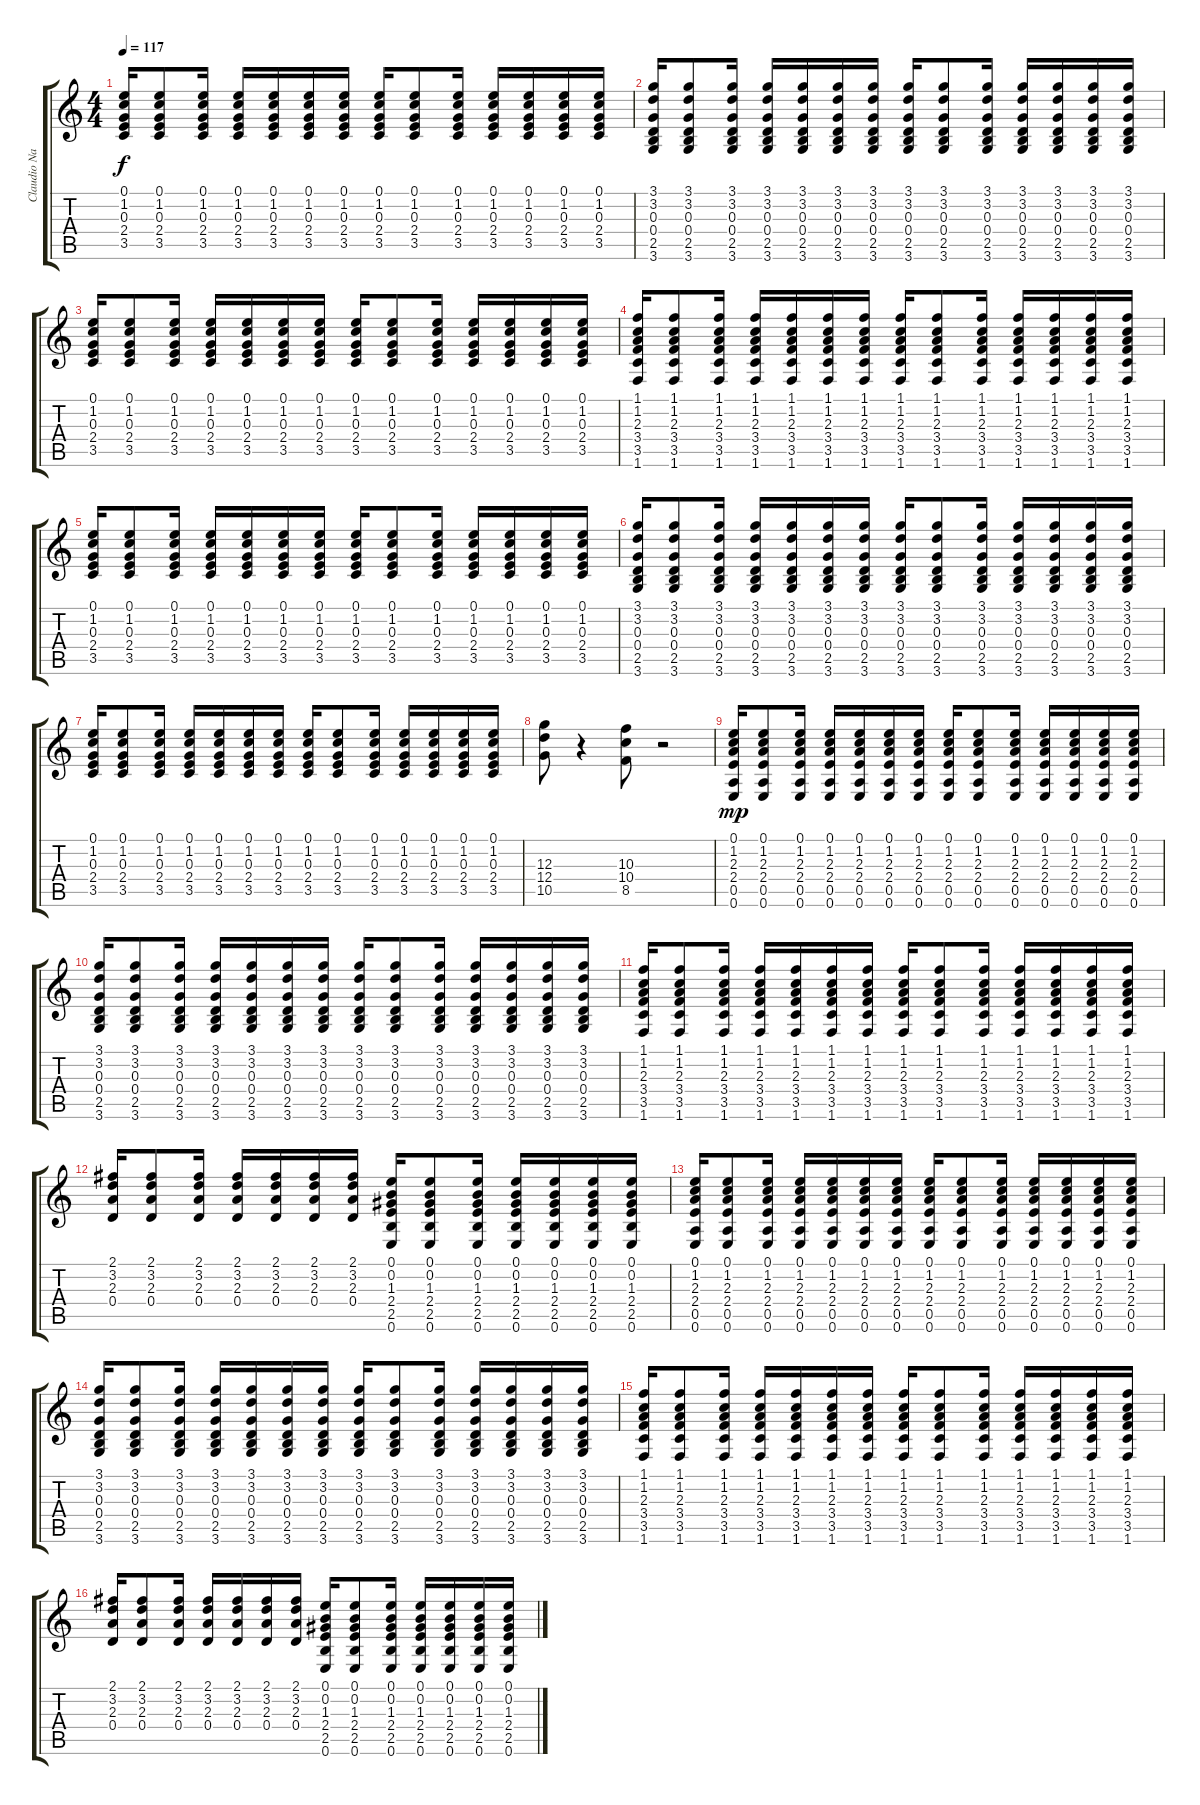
\track ("Claudio Narea" "Claudio Na") {instrument acousticguitarnylon}
\staff {score tabs}
\tuning (E4 B3 G3 D3 A2 E2) {hide}
\ts (4 4)
\tempo 117
\clef g2
\ks c
(0.1 1.2 0.3 2.4 3.5).16{dy f} (0.1 1.2 0.3 2.4 3.5).8 (0.1 1.2 0.3 2.4 3.5).16 (0.1 1.2 0.3 2.4 3.5).16 (0.1 1.2 0.3 2.4 3.5).16 (0.1 1.2 0.3 2.4 3.5).16 (0.1 1.2 0.3 2.4 3.5).16 (0.1 1.2 0.3 2.4 3.5).16 (0.1 1.2 0.3 2.4 3.5).8 (0.1 1.2 0.3 2.4 3.5).16 (0.1 1.2 0.3 2.4 3.5).16 (0.1 1.2 0.3 2.4 3.5).16 (0.1 1.2 0.3 2.4 3.5).16 (0.1 1.2 0.3 2.4 3.5).16 |
(3.1 3.2 0.3 0.4 2.5 3.6).16 (3.1 3.2 0.3 0.4 2.5 3.6).8 (3.1 3.2 0.3 0.4 2.5 3.6).16 (3.1 3.2 0.3 0.4 2.5 3.6).16 (3.1 3.2 0.3 0.4 2.5 3.6).16 (3.1 3.2 0.3 0.4 2.5 3.6).16 (3.1 3.2 0.3 0.4 2.5 3.6).16 (3.1 3.2 0.3 0.4 2.5 3.6).16 (3.1 3.2 0.3 0.4 2.5 3.6).8 (3.1 3.2 0.3 0.4 2.5 3.6).16 (3.1 3.2 0.3 0.4 2.5 3.6).16 (3.1 3.2 0.3 0.4 2.5 3.6).16 (3.1 3.2 0.3 0.4 2.5 3.6).16 (3.1 3.2 0.3 0.4 2.5 3.6).16 |
(0.1 1.2 0.3 2.4 3.5).16 (0.1 1.2 0.3 2.4 3.5).8 (0.1 1.2 0.3 2.4 3.5).16 (0.1 1.2 0.3 2.4 3.5).16 (0.1 1.2 0.3 2.4 3.5).16 (0.1 1.2 0.3 2.4 3.5).16 (0.1 1.2 0.3 2.4 3.5).16 (0.1 1.2 0.3 2.4 3.5).16 (0.1 1.2 0.3 2.4 3.5).8 (0.1 1.2 0.3 2.4 3.5).16 (0.1 1.2 0.3 2.4 3.5).16 (0.1 1.2 0.3 2.4 3.5).16 (0.1 1.2 0.3 2.4 3.5).16 (0.1 1.2 0.3 2.4 3.5).16 |
(1.1 1.2 2.3 3.4 3.5 1.6).16 (1.1 1.2 2.3 3.4 3.5 1.6).8 (1.1 1.2 2.3 3.4 3.5 1.6).16 (1.1 1.2 2.3 3.4 3.5 1.6).16 (1.1 1.2 2.3 3.4 3.5 1.6).16 (1.1 1.2 2.3 3.4 3.5 1.6).16 (1.1 1.2 2.3 3.4 3.5 1.6).16 (1.1 1.2 2.3 3.4 3.5 1.6).16 (1.1 1.2 2.3 3.4 3.5 1.6).8 (1.1 1.2 2.3 3.4 3.5 1.6).16 (1.1 1.2 2.3 3.4 3.5 1.6).16 (1.1 1.2 2.3 3.4 3.5 1.6).16 (1.1 1.2 2.3 3.4 3.5 1.6).16 (1.1 1.2 2.3 3.4 3.5 1.6).16 |
(0.1 1.2 0.3 2.4 3.5).16 (0.1 1.2 0.3 2.4 3.5).8 (0.1 1.2 0.3 2.4 3.5).16 (0.1 1.2 0.3 2.4 3.5).16 (0.1 1.2 0.3 2.4 3.5).16 (0.1 1.2 0.3 2.4 3.5).16 (0.1 1.2 0.3 2.4 3.5).16 (0.1 1.2 0.3 2.4 3.5).16 (0.1 1.2 0.3 2.4 3.5).8 (0.1 1.2 0.3 2.4 3.5).16 (0.1 1.2 0.3 2.4 3.5).16 (0.1 1.2 0.3 2.4 3.5).16 (0.1 1.2 0.3 2.4 3.5).16 (0.1 1.2 0.3 2.4 3.5).16 |
(3.1 3.2 0.3 0.4 2.5 3.6).16 (3.1 3.2 0.3 0.4 2.5 3.6).8 (3.1 3.2 0.3 0.4 2.5 3.6).16 (3.1 3.2 0.3 0.4 2.5 3.6).16 (3.1 3.2 0.3 0.4 2.5 3.6).16 (3.1 3.2 0.3 0.4 2.5 3.6).16 (3.1 3.2 0.3 0.4 2.5 3.6).16 (3.1 3.2 0.3 0.4 2.5 3.6).16 (3.1 3.2 0.3 0.4 2.5 3.6).8 (3.1 3.2 0.3 0.4 2.5 3.6).16 (3.1 3.2 0.3 0.4 2.5 3.6).16 (3.1 3.2 0.3 0.4 2.5 3.6).16 (3.1 3.2 0.3 0.4 2.5 3.6).16 (3.1 3.2 0.3 0.4 2.5 3.6).16 |
(0.1 1.2 0.3 2.4 3.5).16 (0.1 1.2 0.3 2.4 3.5).8 (0.1 1.2 0.3 2.4 3.5).16 (0.1 1.2 0.3 2.4 3.5).16 (0.1 1.2 0.3 2.4 3.5).16 (0.1 1.2 0.3 2.4 3.5).16 (0.1 1.2 0.3 2.4 3.5).16 (0.1 1.2 0.3 2.4 3.5).16 (0.1 1.2 0.3 2.4 3.5).8 (0.1 1.2 0.3 2.4 3.5).16 (0.1 1.2 0.3 2.4 3.5).16 (0.1 1.2 0.3 2.4 3.5).16 (0.1 1.2 0.3 2.4 3.5).16 (0.1 1.2 0.3 2.4 3.5).16 |
(12.3 12.4 10.5).8 r.4 (10.3 10.4 8.5).8 r.2 |
(0.1 1.2 2.3 2.4 0.5 0.6).16{dy mp} (0.1 1.2 2.3 2.4 0.5 0.6).8 (0.1 1.2 2.3 2.4 0.5 0.6).16 (0.1 1.2 2.3 2.4 0.5 0.6).16 (0.1 1.2 2.3 2.4 0.5 0.6).16 (0.1 1.2 2.3 2.4 0.5 0.6).16 (0.1 1.2 2.3 2.4 0.5 0.6).16 (0.1 1.2 2.3 2.4 0.5 0.6).16 (0.1 1.2 2.3 2.4 0.5 0.6).8 (0.1 1.2 2.3 2.4 0.5 0.6).16 (0.1 1.2 2.3 2.4 0.5 0.6).16 (0.1 1.2 2.3 2.4 0.5 0.6).16 (0.1 1.2 2.3 2.4 0.5 0.6).16 (0.1 1.2 2.3 2.4 0.5 0.6).16 |
(3.1 3.2 0.3 0.4 2.5 3.6).16 (3.1 3.2 0.3 0.4 2.5 3.6).8 (3.1 3.2 0.3 0.4 2.5 3.6).16 (3.1 3.2 0.3 0.4 2.5 3.6).16 (3.1 3.2 0.3 0.4 2.5 3.6).16 (3.1 3.2 0.3 0.4 2.5 3.6).16 (3.1 3.2 0.3 0.4 2.5 3.6).16 (3.1 3.2 0.3 0.4 2.5 3.6).16 (3.1 3.2 0.3 0.4 2.5 3.6).8 (3.1 3.2 0.3 0.4 2.5 3.6).16 (3.1 3.2 0.3 0.4 2.5 3.6).16 (3.1 3.2 0.3 0.4 2.5 3.6).16 (3.1 3.2 0.3 0.4 2.5 3.6).16 (3.1 3.2 0.3 0.4 2.5 3.6).16 |
(1.1 1.2 2.3 3.4 3.5 1.6).16 (1.1 1.2 2.3 3.4 3.5 1.6).8 (1.1 1.2 2.3 3.4 3.5 1.6).16 (1.1 1.2 2.3 3.4 3.5 1.6).16 (1.1 1.2 2.3 3.4 3.5 1.6).16 (1.1 1.2 2.3 3.4 3.5 1.6).16 (1.1 1.2 2.3 3.4 3.5 1.6).16 (1.1 1.2 2.3 3.4 3.5 1.6).16 (1.1 1.2 2.3 3.4 3.5 1.6).8 (1.1 1.2 2.3 3.4 3.5 1.6).16 (1.1 1.2 2.3 3.4 3.5 1.6).16 (1.1 1.2 2.3 3.4 3.5 1.6).16 (1.1 1.2 2.3 3.4 3.5 1.6).16 (1.1 1.2 2.3 3.4 3.5 1.6).16 |
(2.1 3.2 2.3 0.4).16 (2.1 3.2 2.3 0.4).8 (2.1 3.2 2.3 0.4).16 (2.1 3.2 2.3 0.4).16 (2.1 3.2 2.3 0.4).16 (2.1 3.2 2.3 0.4).16 (2.1 3.2 2.3 0.4).16 (0.1 0.2 1.3 2.4 2.5 0.6).16 (0.1 0.2 1.3 2.4 2.5 0.6).8 (0.1 0.2 1.3 2.4 2.5 0.6).16 (0.1 0.2 1.3 2.4 2.5 0.6).16 (0.1 0.2 1.3 2.4 2.5 0.6).16 (0.1 0.2 1.3 2.4 2.5 0.6).16 (0.1 0.2 1.3 2.4 2.5 0.6).16 |
(0.1 1.2 2.3 2.4 0.5 0.6).16 (0.1 1.2 2.3 2.4 0.5 0.6).8 (0.1 1.2 2.3 2.4 0.5 0.6).16 (0.1 1.2 2.3 2.4 0.5 0.6).16 (0.1 1.2 2.3 2.4 0.5 0.6).16 (0.1 1.2 2.3 2.4 0.5 0.6).16 (0.1 1.2 2.3 2.4 0.5 0.6).16 (0.1 1.2 2.3 2.4 0.5 0.6).16 (0.1 1.2 2.3 2.4 0.5 0.6).8 (0.1 1.2 2.3 2.4 0.5 0.6).16 (0.1 1.2 2.3 2.4 0.5 0.6).16 (0.1 1.2 2.3 2.4 0.5 0.6).16 (0.1 1.2 2.3 2.4 0.5 0.6).16 (0.1 1.2 2.3 2.4 0.5 0.6).16 |
(3.1 3.2 0.3 0.4 2.5 3.6).16 (3.1 3.2 0.3 0.4 2.5 3.6).8 (3.1 3.2 0.3 0.4 2.5 3.6).16 (3.1 3.2 0.3 0.4 2.5 3.6).16 (3.1 3.2 0.3 0.4 2.5 3.6).16 (3.1 3.2 0.3 0.4 2.5 3.6).16 (3.1 3.2 0.3 0.4 2.5 3.6).16 (3.1 3.2 0.3 0.4 2.5 3.6).16 (3.1 3.2 0.3 0.4 2.5 3.6).8 (3.1 3.2 0.3 0.4 2.5 3.6).16 (3.1 3.2 0.3 0.4 2.5 3.6).16 (3.1 3.2 0.3 0.4 2.5 3.6).16 (3.1 3.2 0.3 0.4 2.5 3.6).16 (3.1 3.2 0.3 0.4 2.5 3.6).16 |
(1.1 1.2 2.3 3.4 3.5 1.6).16 (1.1 1.2 2.3 3.4 3.5 1.6).8 (1.1 1.2 2.3 3.4 3.5 1.6).16 (1.1 1.2 2.3 3.4 3.5 1.6).16 (1.1 1.2 2.3 3.4 3.5 1.6).16 (1.1 1.2 2.3 3.4 3.5 1.6).16 (1.1 1.2 2.3 3.4 3.5 1.6).16 (1.1 1.2 2.3 3.4 3.5 1.6).16 (1.1 1.2 2.3 3.4 3.5 1.6).8 (1.1 1.2 2.3 3.4 3.5 1.6).16 (1.1 1.2 2.3 3.4 3.5 1.6).16 (1.1 1.2 2.3 3.4 3.5 1.6).16 (1.1 1.2 2.3 3.4 3.5 1.6).16 (1.1 1.2 2.3 3.4 3.5 1.6).16 |
(2.1 3.2 2.3 0.4).16 (2.1 3.2 2.3 0.4).8 (2.1 3.2 2.3 0.4).16 (2.1 3.2 2.3 0.4).16 (2.1 3.2 2.3 0.4).16 (2.1 3.2 2.3 0.4).16 (2.1 3.2 2.3 0.4).16 (0.1 0.2 1.3 2.4 2.5 0.6).16 (0.1 0.2 1.3 2.4 2.5 0.6).8 (0.1 0.2 1.3 2.4 2.5 0.6).16 (0.1 0.2 1.3 2.4 2.5 0.6).16 (0.1 0.2 1.3 2.4 2.5 0.6).16 (0.1 0.2 1.3 2.4 2.5 0.6).16 (0.1 0.2 1.3 2.4 2.5 0.6).16
